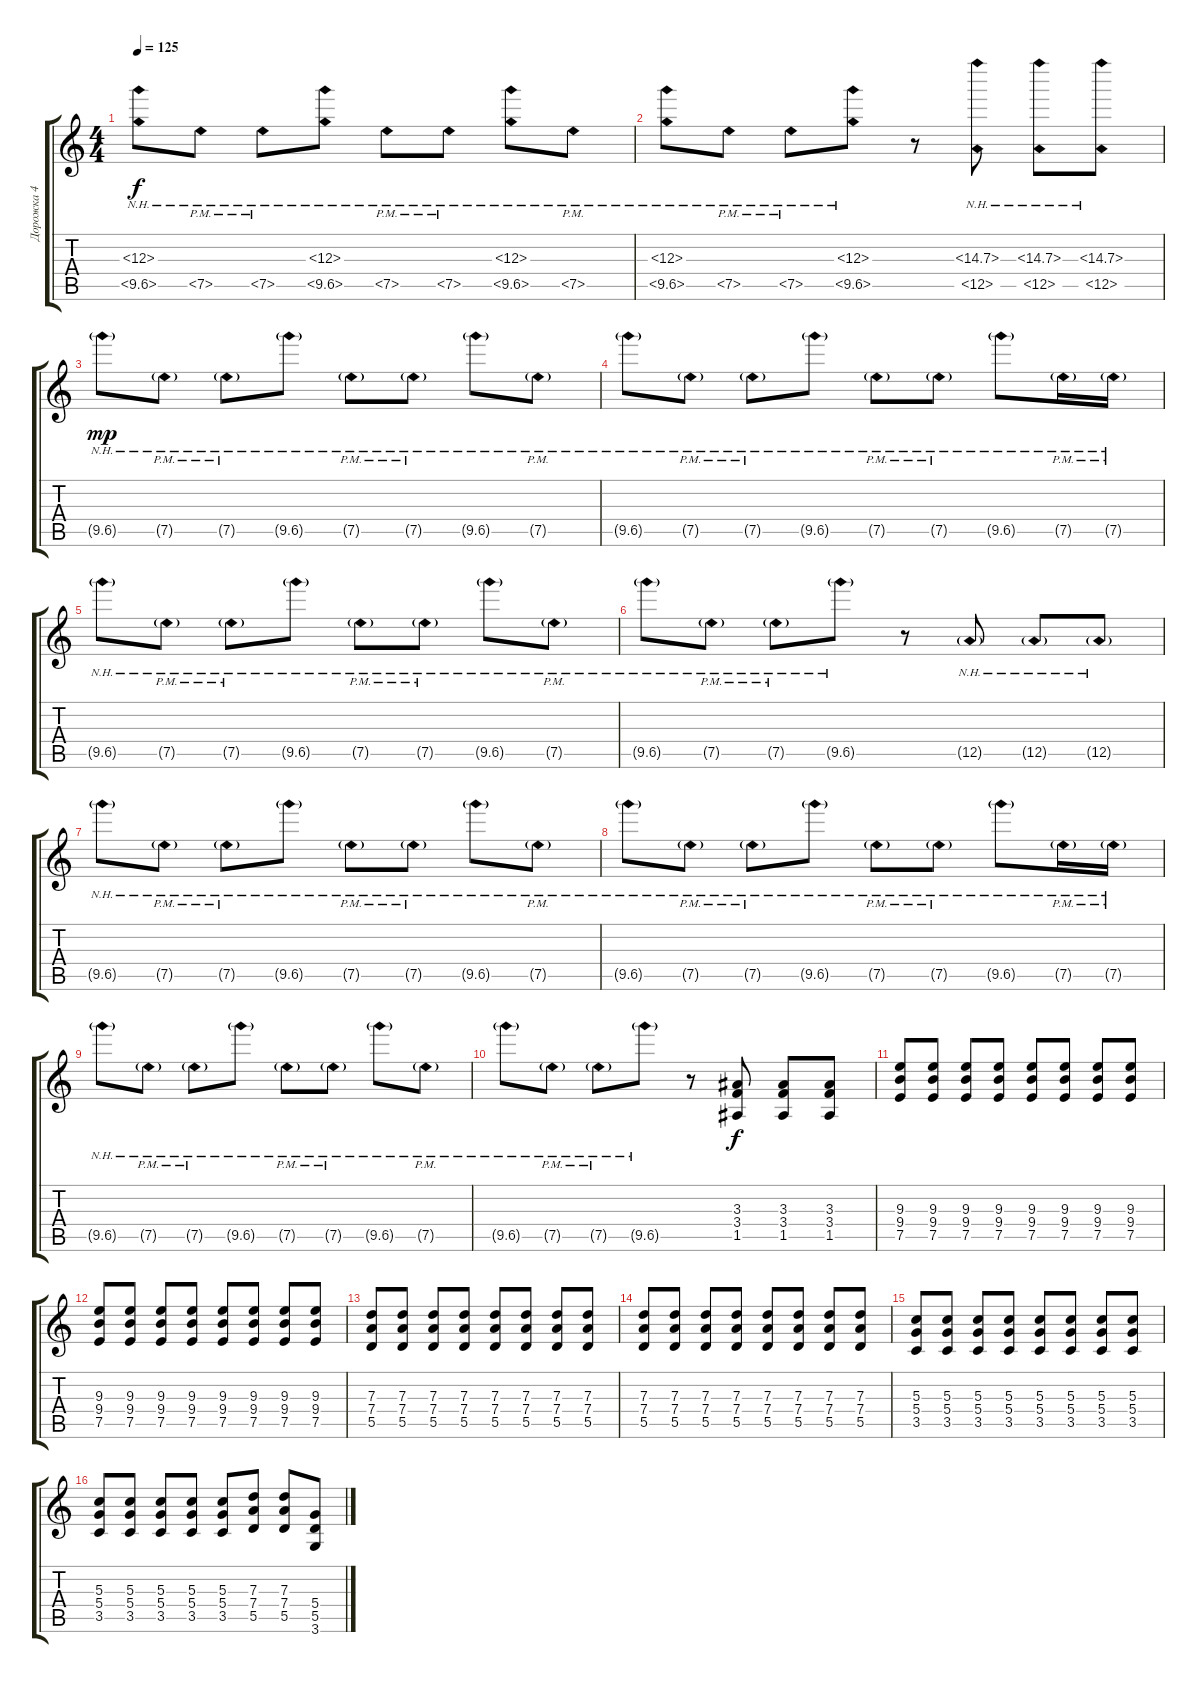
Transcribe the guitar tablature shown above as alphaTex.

\track ("Дорожка 4" "Дорожка 4") {instrument overdrivenguitar}
\staff {score tabs}
\tuning (E4 B3 G3 D3 A2 E2) {hide}
\ts (4 4)
\tempo 125
\clef g2
\ks c
(12.3{nh} 10.5{nh}).8{dy f} 7.5{nh pm}.8 7.5{nh pm}.8 (12.3{nh} 10.5{nh}).8 7.5{nh pm}.8 7.5{nh pm}.8 (12.3{nh} 10.5{nh}).8 7.5{nh pm}.8 |
(12.3{nh} 10.5{nh}).8 7.5{nh pm}.8 7.5{nh pm}.8 (12.3{nh} 10.5{nh}).8 r.8 (15.3{nh} 13.5{nh}).8 (15.3{nh} 13.5{nh}).8 (15.3{nh} 13.5{nh}).8 |
10.5{nh g}.8{dy mp} 7.5{nh g pm}.8 7.5{nh g pm}.8 10.5{nh g}.8 7.5{nh g pm}.8 7.5{nh g pm}.8 10.5{nh g}.8 7.5{nh g pm}.8 |
10.5{nh g}.8 7.5{nh g pm}.8 7.5{nh g pm}.8 10.5{nh g}.8 7.5{nh g pm}.8 7.5{nh g pm}.8 10.5{nh g}.8 7.5{nh g pm}.16 7.5{nh g pm}.16 |
10.5{nh g}.8 7.5{nh g pm}.8 7.5{nh g pm}.8 10.5{nh g}.8 7.5{nh g pm}.8 7.5{nh g pm}.8 10.5{nh g}.8 7.5{nh g pm}.8 |
10.5{nh g}.8 7.5{nh g pm}.8 7.5{nh g pm}.8 10.5{nh g}.8 r.8 13.5{nh g}.8 13.5{nh g}.8 13.5{nh g}.8 |
10.5{nh g}.8 7.5{nh g pm}.8 7.5{nh g pm}.8 10.5{nh g}.8 7.5{nh g pm}.8 7.5{nh g pm}.8 10.5{nh g}.8 7.5{nh g pm}.8 |
10.5{nh g}.8 7.5{nh g pm}.8 7.5{nh g pm}.8 10.5{nh g}.8 7.5{nh g pm}.8 7.5{nh g pm}.8 10.5{nh g}.8 7.5{nh g pm}.16 7.5{nh g pm}.16 |
10.5{nh g}.8 7.5{nh g pm}.8 7.5{nh g pm}.8 10.5{nh g}.8 7.5{nh g pm}.8 7.5{nh g pm}.8 10.5{nh g}.8 7.5{nh g pm}.8 |
10.5{nh g}.8 7.5{nh g pm}.8 7.5{nh g pm}.8 10.5{nh g}.8 r.8 (3.3 3.4 1.5).8{dy f} (3.3 3.4 1.5).8 (3.3 3.4 1.5).8 |
(9.3 9.4 7.5).8 (9.3 9.4 7.5).8 (9.3 9.4 7.5).8 (9.3 9.4 7.5).8 (9.3 9.4 7.5).8 (9.3 9.4 7.5).8 (9.3 9.4 7.5).8 (9.3 9.4 7.5).8 |
(9.3 9.4 7.5).8 (9.3 9.4 7.5).8 (9.3 9.4 7.5).8 (9.3 9.4 7.5).8 (9.3 9.4 7.5).8 (9.3 9.4 7.5).8 (9.3 9.4 7.5).8 (9.3 9.4 7.5).8 |
(7.3 7.4 5.5).8 (7.3 7.4 5.5).8 (7.3 7.4 5.5).8 (7.3 7.4 5.5).8 (7.3 7.4 5.5).8 (7.3 7.4 5.5).8 (7.3 7.4 5.5).8 (7.3 7.4 5.5).8 |
(7.3 7.4 5.5).8 (7.3 7.4 5.5).8 (7.3 7.4 5.5).8 (7.3 7.4 5.5).8 (7.3 7.4 5.5).8 (7.3 7.4 5.5).8 (7.3 7.4 5.5).8 (7.3 7.4 5.5).8 |
(5.3 5.4 3.5).8 (5.3 5.4 3.5).8 (5.3 5.4 3.5).8 (5.3 5.4 3.5).8 (5.3 5.4 3.5).8 (5.3 5.4 3.5).8 (5.3 5.4 3.5).8 (5.3 5.4 3.5).8 |
(5.3 5.4 3.5).8 (5.3 5.4 3.5).8 (5.3 5.4 3.5).8 (5.3 5.4 3.5).8 (5.3 5.4 3.5).8 (7.3 7.4 5.5).8 (7.3 7.4 5.5).8 (5.4 5.5 3.6).8
